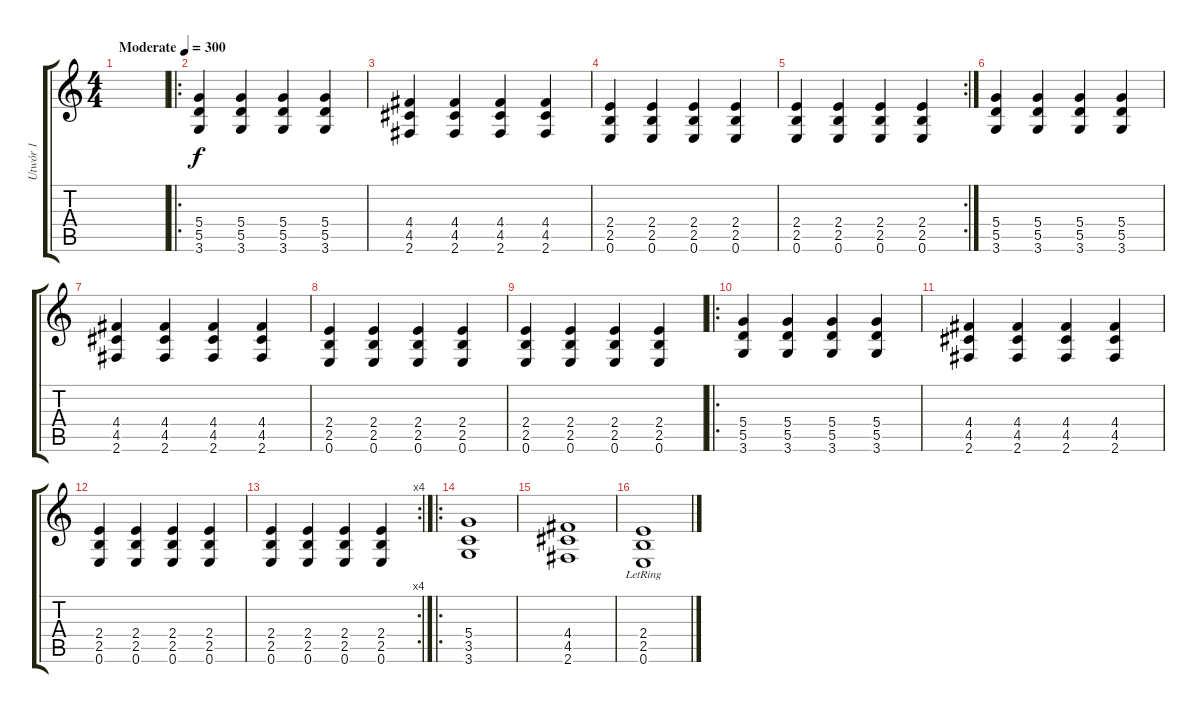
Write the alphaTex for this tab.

\track ("Utwór 1" "Utwór 1") {instrument overdrivenguitar}
\staff {score tabs}
\tuning (E4 B3 G3 D3 A2 E2) {hide}
\ts (4 4)
\tempo (300 "Moderate")
\clef g2
\ks c
|
\ro
(5.4 5.5 3.6).4 (5.4 5.5 3.6).4 (5.4 5.5 3.6).4 (5.4 5.5 3.6).4 |
(4.4 4.5 2.6).4 (4.4 4.5 2.6).4 (4.4 4.5 2.6).4 (4.4 4.5 2.6).4 |
(2.4 2.5 0.6).4 (2.4 2.5 0.6).4 (2.4 2.5 0.6).4 (2.4 2.5 0.6).4 |
\rc 2
(2.4 2.5 0.6).4 (2.4 2.5 0.6).4 (2.4 2.5 0.6).4 (2.4 2.5 0.6).4 |
(5.4 5.5 3.6).4 (5.4 5.5 3.6).4 (5.4 5.5 3.6).4 (5.4 5.5 3.6).4 |
(4.4 4.5 2.6).4 (4.4 4.5 2.6).4 (4.4 4.5 2.6).4 (4.4 4.5 2.6).4 |
(2.4 2.5 0.6).4 (2.4 2.5 0.6).4 (2.4 2.5 0.6).4 (2.4 2.5 0.6).4 |
(2.4 2.5 0.6).4 (2.4 2.5 0.6).4 (2.4 2.5 0.6).4 (2.4 2.5 0.6).4 |
\ro
(5.4 5.5 3.6).4 (5.4 5.5 3.6).4 (5.4 5.5 3.6).4 (5.4 5.5 3.6).4 |
(4.4 4.5 2.6).4 (4.4 4.5 2.6).4 (4.4 4.5 2.6).4 (4.4 4.5 2.6).4 |
(2.4 2.5 0.6).4 (2.4 2.5 0.6).4 (2.4 2.5 0.6).4 (2.4 2.5 0.6).4 |
\rc 4
(2.4 2.5 0.6).4 (2.4 2.5 0.6).4 (2.4 2.5 0.6).4 (2.4 2.5 0.6).4 |
\ro
(5.4 3.5 3.6).1 |
(4.4 4.5 2.6).1 |
(2.4 2.5{lr} 0.6).1
